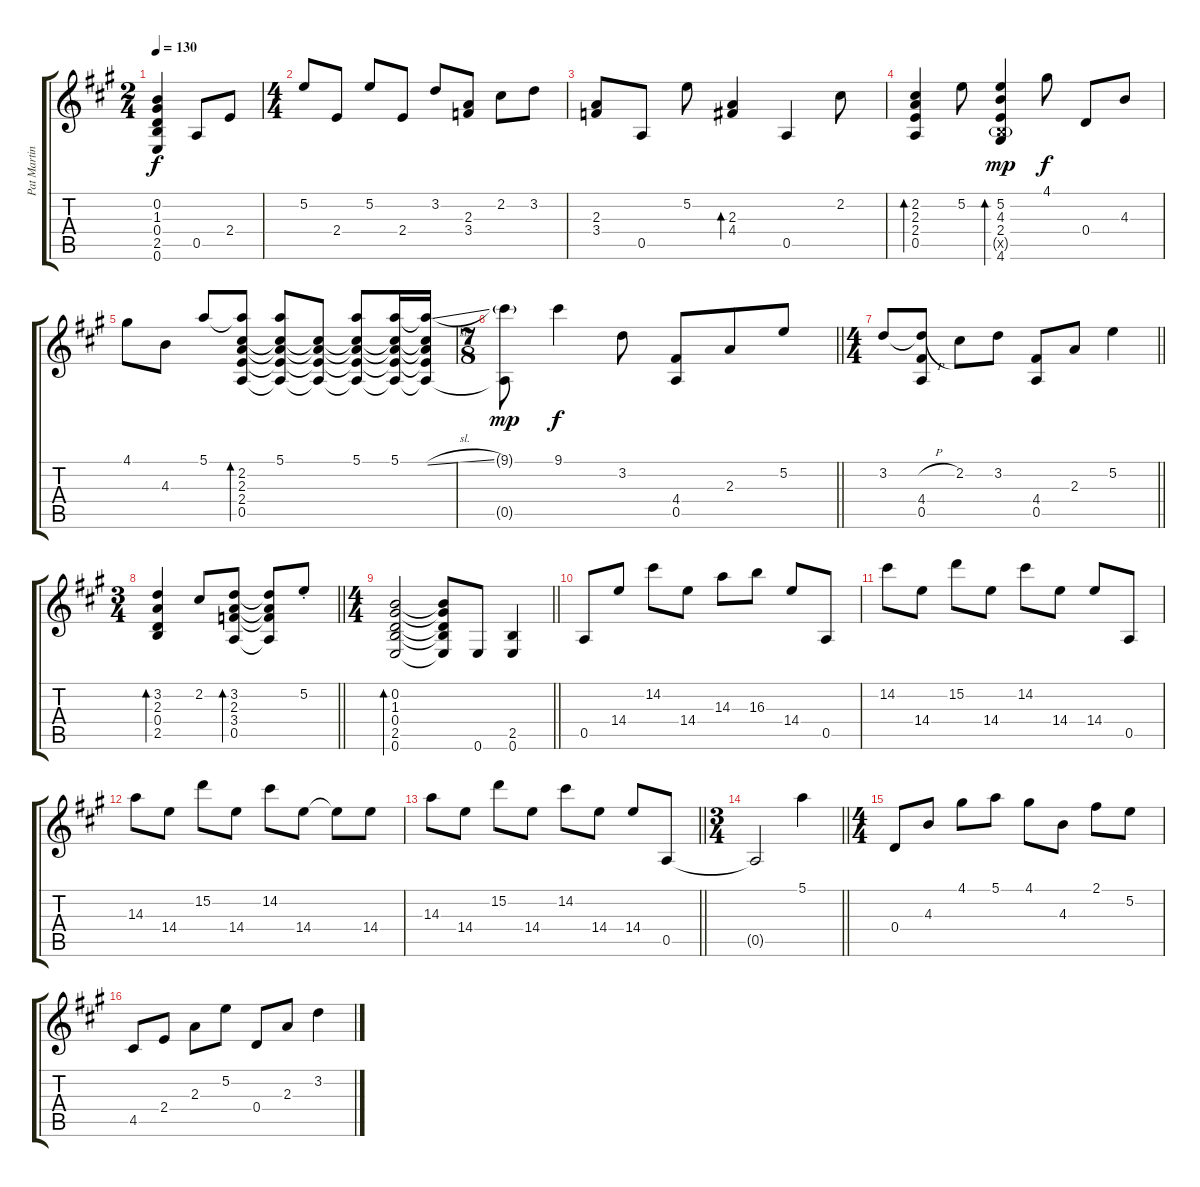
\track ("Pat Martino" "Pat Martin") {instrument electricguitarjazz}
\staff {score tabs}
\tuning (E4 B3 G3 D3 A2 E2) {hide}
\ts (2 4)
\tempo 130
\clef g2
\ks a
(0.2{t} 1.3{t} 0.4{t} 2.5{t} 0.6{t}).4{dy f} 0.5.8 2.4.8 |
\ts (4 4)
5.2.8 2.4.8 5.2.8 2.4.8 3.2.8 (2.3 3.4).8 2.2.8 3.2.8 |
(2.3 3.4).8 0.5.8 5.2.8 (2.3 4.4).4{bd 30} 0.5.4 2.2.8 |
(2.2 2.3 2.4 0.5).4{bd 30} 5.2.8 (5.2 4.3 2.4 2.5{g x} 4.6).4{bd 30 dy mp} 4.1.8{dy f} 0.4.8 4.3.8 |
4.1.8 4.3.8 5.1.8 (5.1{t} 2.2 2.3 2.4 0.5).8{bd 30} (5.1 2.2{t} 2.3{t} 2.4{t} 0.5{t}).8 (2.2{t} 2.3{t} 2.4{t} 0.5{t}).8 (5.1 2.2{t} 2.3{t} 2.4{t} 0.5{t}).8 (5.1 2.2{t} 2.3{t} 2.4{t} 0.5{t}).16 (5.1{sl t} 2.2{t} 2.3{t} 2.4{t} 0.5{t}).16 |
\ts (7 8)
\barLineRight lightlight
(9.1{g} 0.5{t}).8{dy mp} 9.1.4{dy f} 3.2.8 (4.4 0.5).8 2.3.8 5.2.8 |
\ts (4 4)
\barLineRight lightlight
3.2.8 (3.2{h t} 4.4 0.5).8 2.2.8 3.2.8 (4.4 0.5).8 2.3.8 5.2.4 |
\ts (3 4)
\barLineRight lightlight
(3.2 2.3 0.4 2.5).4{bd 30} 2.2.8 (3.2 2.3 3.4 0.5).8{bd 30} (3.2{t} 2.3{t} 3.4{t} 0.5{t}).8 5.2{st}.8 |
\ts (4 4)
\barLineRight lightlight
(0.2 1.3 0.4 2.5 0.6).2{bd 30} (0.2{t} 1.3{t} 0.4{t} 2.5{t} 0.6{t}).8 0.6.8 (2.5 0.6).4 |
0.5.8 14.4.8 14.2.8 14.4.8 14.3.8 16.3.8 14.4.8 0.5.8 |
14.2.8 14.4.8 15.2.8 14.4.8 14.2.8 14.4.8 14.4.8 0.5.8 |
14.3.8 14.4.8 15.2.8 14.4.8 14.2.8 14.4.8 14.4{t}.8 14.4.8 |
\barLineRight lightlight
14.3.8 14.4.8 15.2.8 14.4.8 14.2.8 14.4.8 14.4.8 0.5.8 |
\ts (3 4)
\barLineRight lightlight
0.5{t}.2 5.1.4 |
\ts (4 4)
0.4.8 4.3.8 4.1.8 5.1.8 4.1.8 4.3.8 2.1.8 5.2.8 |
4.5.8 2.4.8 2.3.8 5.2.8 0.4.8 2.3.8 3.2.4
